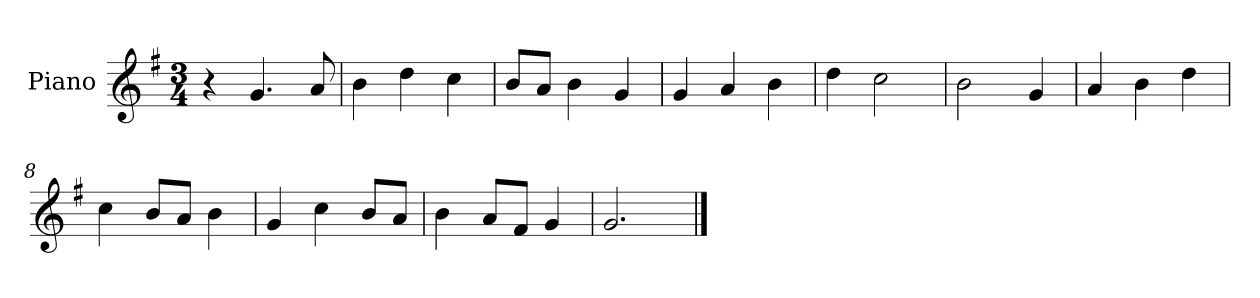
**kern
*part1
*staff1
*I"Piano
*I'P-no
*clefG2
*k[f#]
*M3/4
*MM180
=1
4r
4.g/
8a/
=2
4b\
4dd\
4cc\
=3
8b/L
8a/J
4b\
4g/
=4
4g/
4a/
4b\
=5
4dd\
2cc\
=6
2b\
4g/
=7
4a/
4b\
4dd\
=8
4cc\
8b/L
8a/J
4b\
=9
4g/
4cc\
8b/L
8a/J
=10
4b\
8a/L
8f#/J
4g/
!!LO:LB:g=z
=11
2.g/
==
*-
